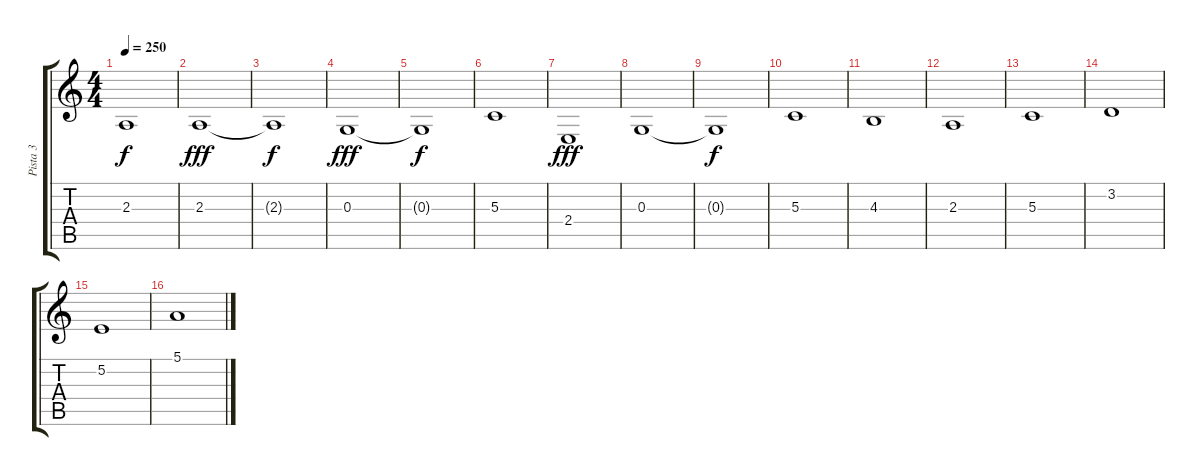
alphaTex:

\track ("Pista 3" "Pista 3") {instrument cello}
\staff {score tabs}
\tuning (E4 B3 G3 D3 A2 E2) {hide}
\ts (4 4)
\tempo 250
\clef g2
\ks c
2.3{t}.1{dy f} |
2.3.1{dy fff} |
2.3{t}.1{dy f} |
0.3.1{dy fff} |
0.3{t}.1{dy f} |
5.3.1 |
2.4.1{dy fff} |
0.3.1 |
0.3{t}.1{dy f} |
5.3.1 |
4.3.1 |
2.3.1 |
5.3.1 |
3.2.1 |
5.2.1 |
5.1.1
